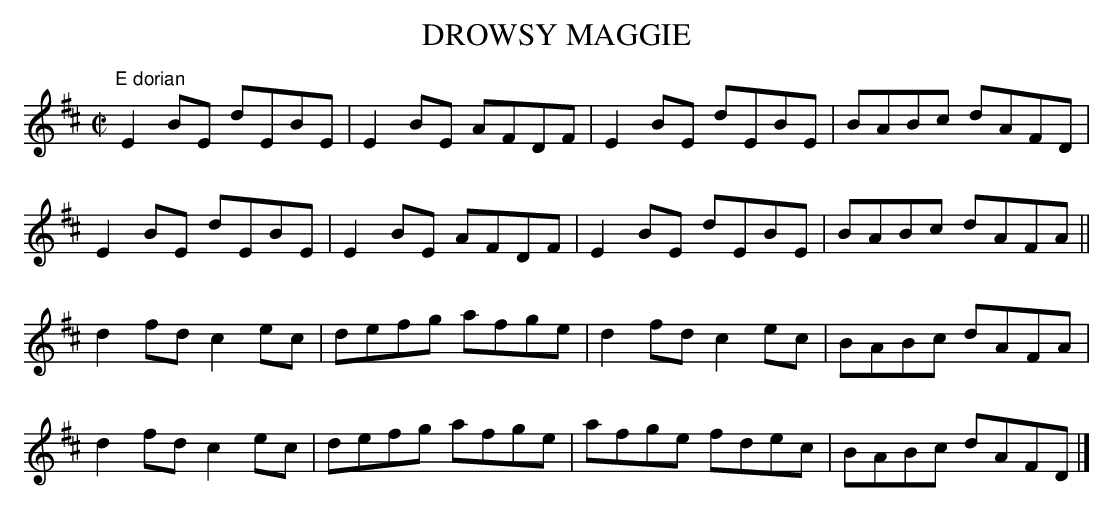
X:1
T:DROWSY MAGGIE
M:C|
L:1/8
K:D
"^E dorian"
E2BE dEBE|E2BE AFDF|E2BE dEBE|BABc dAFD|
E2BE dEBE|E2BE AFDF|E2BE dEBE|BABc dAFA||
d2fd c2ec|defg afge|d2fd c2ec|BABc dAFA|
d2fd c2ec|defg afge|afge fdec|BABc dAFD|]
